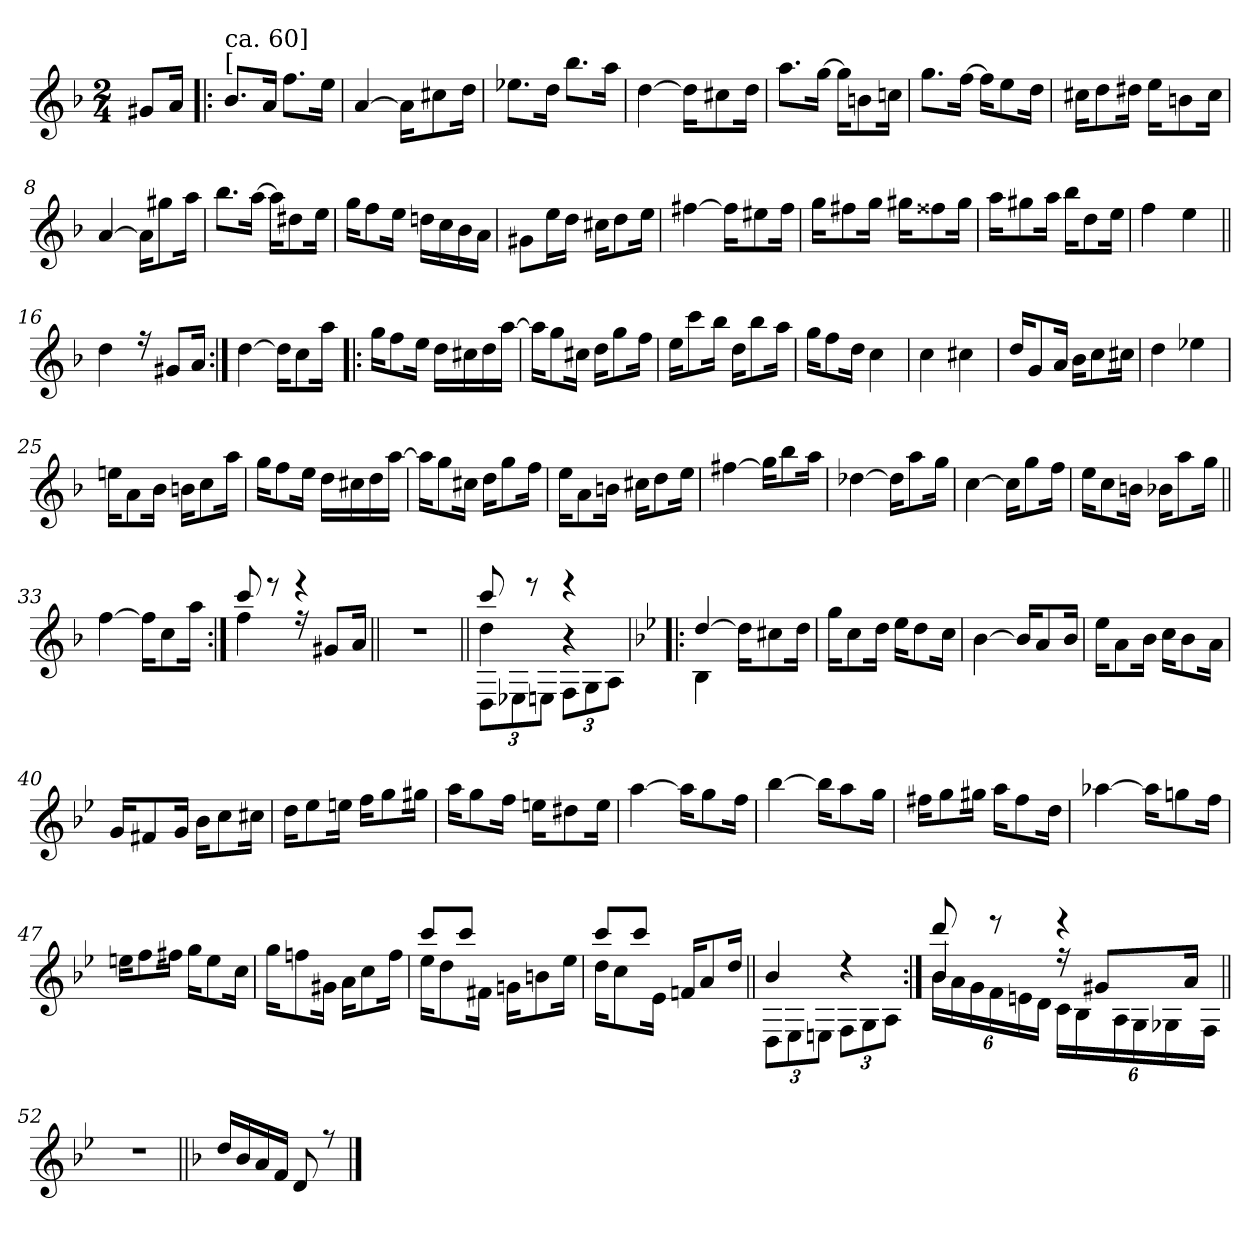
**kern
*part1
*staff1
*clefG2
*k[b-]
*F:
*M2/4
=
8g#X/L
16a/Jk
=1!|:
*^
!LO:TX:a:t=[	!
!LO:TX:a:t=ca. 60]	!
8.b-/L	4ryy
16a/Jk	.
8.ff\L	4ryy
16ee\Jk	.
=2	=2
[>4a/	2ryy
16a\KL]	.
8cc#X\	.
16dd\Jk	.
=3	=3
8.ee-X\L	4ryy
16dd\Jk	.
8.bb-\L	4ryy
16aa\Jk	.
=4	=4
[<4dd\	2ryy
16dd\KL]	.
8cc#X\	.
16dd\Jk	.
!!LO:LB:g=z	!!
=5	=5
8.aa\L	4ryy
[<16gg\Jk	.
16gg\KL]	4ryy
8bn\	.
16ccn\Jk	.
=6	=6
8.gg\L	4ryy
[<16ff\Jk	.
16ff\KL]	4ryy
8ee\	.
16dd\Jk	.
=7	=7
16cc#X\KL	4ryy
8dd\	.
16dd#X\Jk	.
16ee\KL	4ryy
8bn\	.
16cc#\Jk	.
=8	=8
[>4a/	2ryy
16a\KL]	.
8gg#X\	.
16aa\Jk	.
!!LO:LB:g=z	!!
=9	=9
8.bb-\L	4ryy
[<16aa\Jk	.
16aa\KL]	4ryy
8dd#X\	.
16ee\Jk	.
=10	=10
16gg\KL	2ryy
8ff\	.
16ee\Jk	.
16ddn\LL	.
16cc\	.
16b-\	.
16a\JJ	.
=11	=11
8g#X\L	4ryy
16ee\L	.
16dd\JJ	.
16cc#X\KL	4ryy
8dd\	.
16ee\Jk	.
=12	=12
[<4ff#X\	2ryy
16ff#\KL]	.
8ee#X\	.
16ff#\Jk	.
!!LO:LB:g=z	!!
=13	=13
16gg\KL	4ryy
8ff#X\	.
16gg\Jk	.
16gg#X\KL	4ryy
8ff##X\	.
16gg#\Jk	.
=14	=14
16aa\KL	4ryy
8gg#X\	.
16aa\Jk	.
16bb-\KL	4ryy
8dd\	.
16ee\Jk	.
=15	=15
4ff\	4ryy
4ee\	4ryy
=16||	=16||
4dd\	2ryy
16rff	.
8g#X/L	.
16a/Jk	.
!!LO:LB:g=z	!!
=17:|!	=17:|!
[<4dd\	4ryy
16dd\KL]	4ryy
8cc\	.
16aa\Jk	.
=18!|:	=18!|:
16gg\KL	4ryy
8ff\	.
16ee\Jk	.
16dd\LL	4ryy
16cc#X\	.
16dd\	.
[<16aa\JJ	.
=19	=19
16aa\KL]	2ryy
8gg\	.
16cc#X\Jk	.
16dd\KL	.
8gg\	.
16ff\Jk	.
=20	=20
16ee\KL	4ryy
8ccc\	.
16bb-\Jk	.
16dd\KL	4ryy
8bb-\	.
16aa\Jk	.
!!LO:LB:g=z	!!
=21	=21
16gg\KL	4ryy
8ff\	.
16dd\Jk	.
4cc\	4ryy
=22	=22
4cc\	4ryy
4cc#X\	4ryy
=23	=23
16dd/KL	2ryy
8g/	.
16a/Jk	.
16b-\KL	.
8cc\	.
16cc#X\Jk	.
=24	=24
4dd\	4ryy
4ee-X\	4ryy
!!LO:LB:g=z	!!
=25	=25
16een\KL	2ryy
8a\	.
16b-\Jk	.
16bn\KL	.
8cc\	.
16aa\Jk	.
=26	=26
16gg\KL	4ryy
8ff\	.
16ee\Jk	.
16dd\LL	4ryy
16cc#X\	.
16dd\	.
[<16aa\JJ	.
=27	=27
16aa\KL]	4ryy
8gg\	.
16cc#X\Jk	.
16dd\KL	4ryy
8gg\	.
16ff\Jk	.
=28	=28
16ee\KL	4ryy
8a\	.
16bn\Jk	.
16cc#X\KL	4ryy
8dd\	.
16ee\Jk	.
!!LO:LB:g=z	!!
=29	=29
[<4ff#X\	2ryy
16gg-\KL]	.
8bb-\	.
16aa\Jk	.
=30	=30
[<4dd-X\	4ryy
16dd-\KL]	4ryy
8aa\	.
16gg\Jk	.
=31	=31
[<4cc\	4ryy
16cc\KL]	4ryy
8gg\	.
16ff\Jk	.
=32	=32
16ee\KL	4ryy
8cc\	.
16bn\Jk	.
16b-X\KL	4ryy
8aa\	.
16gg\Jk	.
!!LO:PB:g=z	!!
=33||	=33||
[<4ff\	4ryy
16ff\KL]	4ryy
8cc\	.
16aa\Jk	.
=34:|!	=34:|!
*	*^
4ff\	8ryy	8ccc!/
.	8ryy	8rddd
16r	4ryy	4rddd
8g#X/L	.	.
16a/Jk	.	.
*v	*v	*v
=34X1||
*stria0
2r
=35||
*stria5
*^
*	*^
*	*	*^
4dd\	12D\L	8ryy	8ccc!/
.	12E-X\	.	.
.	.	8ryy	8rddd
.	12En\J	.	.
4r	12F\L	4ryy	4rddd
.	12G\	.	.
.	12A\J	.	.
*v	*v	*v	*v
!!LO:LB:g=z
=36!|:
*k[b-e-]
*B-:
*^
*	*^
[>4dd/	4B-\	2ryy
16dd\KL]	4ryy	.
8cc#X\	.	.
16dd\Jk	.	.
*	*v	*v
=37	=37
16gg\KL	4ryy
8cc\	.
16dd\Jk	.
16ee-\KL	4ryy
8dd\	.
16cc\Jk	.
=38	=38
[<4b-\	4ryy
16b-/KL]	4ryy
8a/	.
16b-/Jk	.
=39	=39
16ee-\KL	4ryy
8a\	.
16b-\Jk	.
16cc\KL	4ryy
8b-\	.
16a\Jk	.
!!LO:LB:g=z	!!
=40	=40
16g/KL	4ryy
8f#X/	.
16g/Jk	.
16b-\KL	4ryy
8cc\	.
16cc#X\Jk	.
=41	=41
16dd\KL	2ryy
8ee-\	.
16een\Jk	.
16ff\KL	.
8gg\	.
16gg#X\Jk	.
=42	=42
16aa\KL	4ryy
8gg\	.
16ff\Jk	.
16een\KL	4ryy
8dd#X\	.
16ee\Jk	.
=43	=43
[<4aa\	4ryy
16aa\KL]	4ryy
8gg\	.
16ff\Jk	.
!!LO:LB:g=z	!!
=44	=44
[<4bb-\	2ryy
16bb-\KL]	.
8aa\	.
16gg\Jk	.
=45	=45
16ff#X\KL	2ryy
8gg\	.
16gg#X\Jk	.
16aa\KL	.
8ff#\	.
16dd\Jk	.
=46	=46
[<4aa-X\	4ryy
16aa-\KL]	4ryy
8ggn\	.
16ff\Jk	.
=47	=47
16een\KL	2ryy
8ff\	.
16ff#X\Jk	.
16gg\KL	.
8ee\	.
16cc\Jk	.
!!LO:LB:g=z	!!
=48	=48
16gg\KL	4ryy
8ffn\	.
16g#X\Jk	.
16a\KL	4ryy
8cc\	.
16ff\Jk	.
=49	=49
*	*^
16ee-\KL	8ryy	8ccc!/L
8dd\	.	.
.	8ryy	8ccc!/J
16f#X\Jk	.	.
16gn\KL	4ryy	4ryy
8bn\	.	.
16ee-\Jk	.	.
=50	=50	=50
16dd\KL	8ryy	8ccc!/L
8cc\	.	.
.	8ryy	8ccc!/J
16e-\Jk	.	.
16fn/KL	4ryy	4ryy
8a/	.	.
16dd/Jk	.	.
=51||	=51||	=51||
4b-/	12D\L	4ryy
.	12E-\	.
.	12En\J	.
4r	12F\L	4ryy
.	12G\	.
.	12A\J	.
!!LO:LB:g=z	!!	!!
=52:|!	=52:|!	=52:|!
*	*	*^
4b-/	24b-\LL	2ryy	8ddd!/
.	24a\	.	.
.	24g\	.	.
.	24f\	.	8rddd
.	24en\	.	.
.	24d\JJ	.	.
16ree	24c\LL	.	4rddd
.	24B-\	.	.
8g#X/L	.	.	.
.	24A\	.	.
.	24G\	.	.
.	24G-X\	.	.
16a/Jk	.	.	.
.	24F\JJ	.	.
*v	*v	*v	*v
=52X2||
*stria0
2r
=53||
*stria5
*k[b-]
*F:
*^
16dd/LL	2ryy
16b-/	.
16a/	.
16f/JJ	.
8d/	.
8rff	.
*v	*v
==
*-
